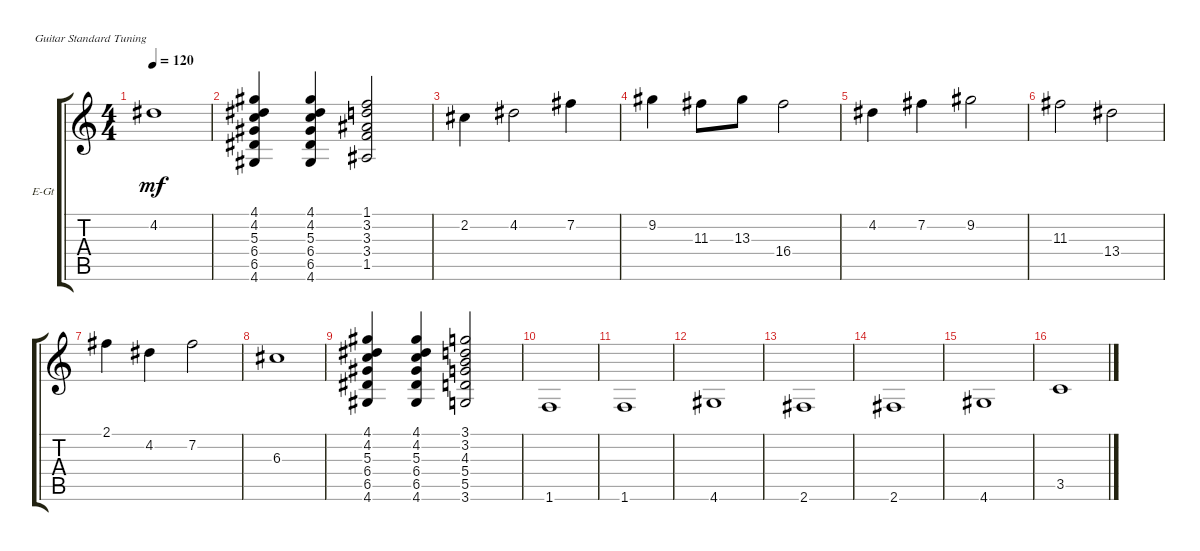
\defaultSystemsLayout 4
\bracketExtendMode groupsimilarinstruments
\firstSystemTrackNameOrientation horizontal
\otherSystemsTrackNameOrientation horizontal
\track ("Electric Guitar" "E-Gt") {instrument electricguitarclean}
\staff {score tabs}
\tuning (E4 B3 G3 D3 A2 E2)
\ts (4 4)
\tempo 120
\clef g2
\ks c
4.2.1{dy mf} |
(4.6 6.5 6.4 5.3 4.2 4.1).4 (4.6 6.5 6.4 5.3 4.2 4.1).4 (1.5 3.4 3.3 3.2 1.1).2 |
2.2.4 4.2.2 7.2.4 |
9.2.4 11.3.8 13.3.8 16.4.2 |
4.2.4 7.2.4 9.2.2 |
11.3.2 13.4.2 |
2.1.4 4.2.4 7.2.2 |
6.3.1 |
(4.6 6.5 6.4 5.3 4.2 4.1).4 (4.6 6.5 6.4 5.3 4.2 4.1).4 (3.6 5.5 5.4 4.3 3.2 3.1).2 |
1.6.1 |
1.6.1 |
4.6.1 |
2.6.1 |
2.6.1 |
4.6.1 |
3.5.1
